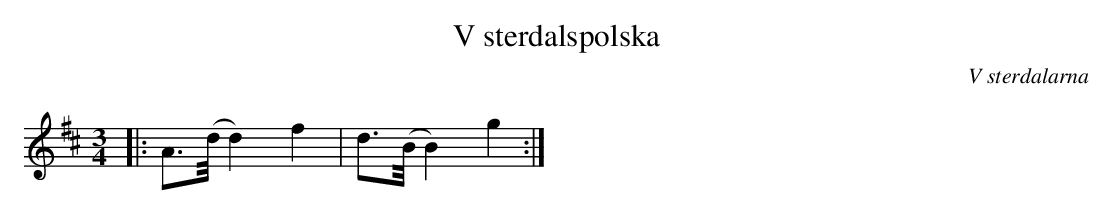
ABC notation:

X:1
T:V sterdalspolska
O:V sterdalarna
M:3/4
L:1/8
K:D
|: A>(d/ d2) f2 | d>(B/ B2) g2 :|
